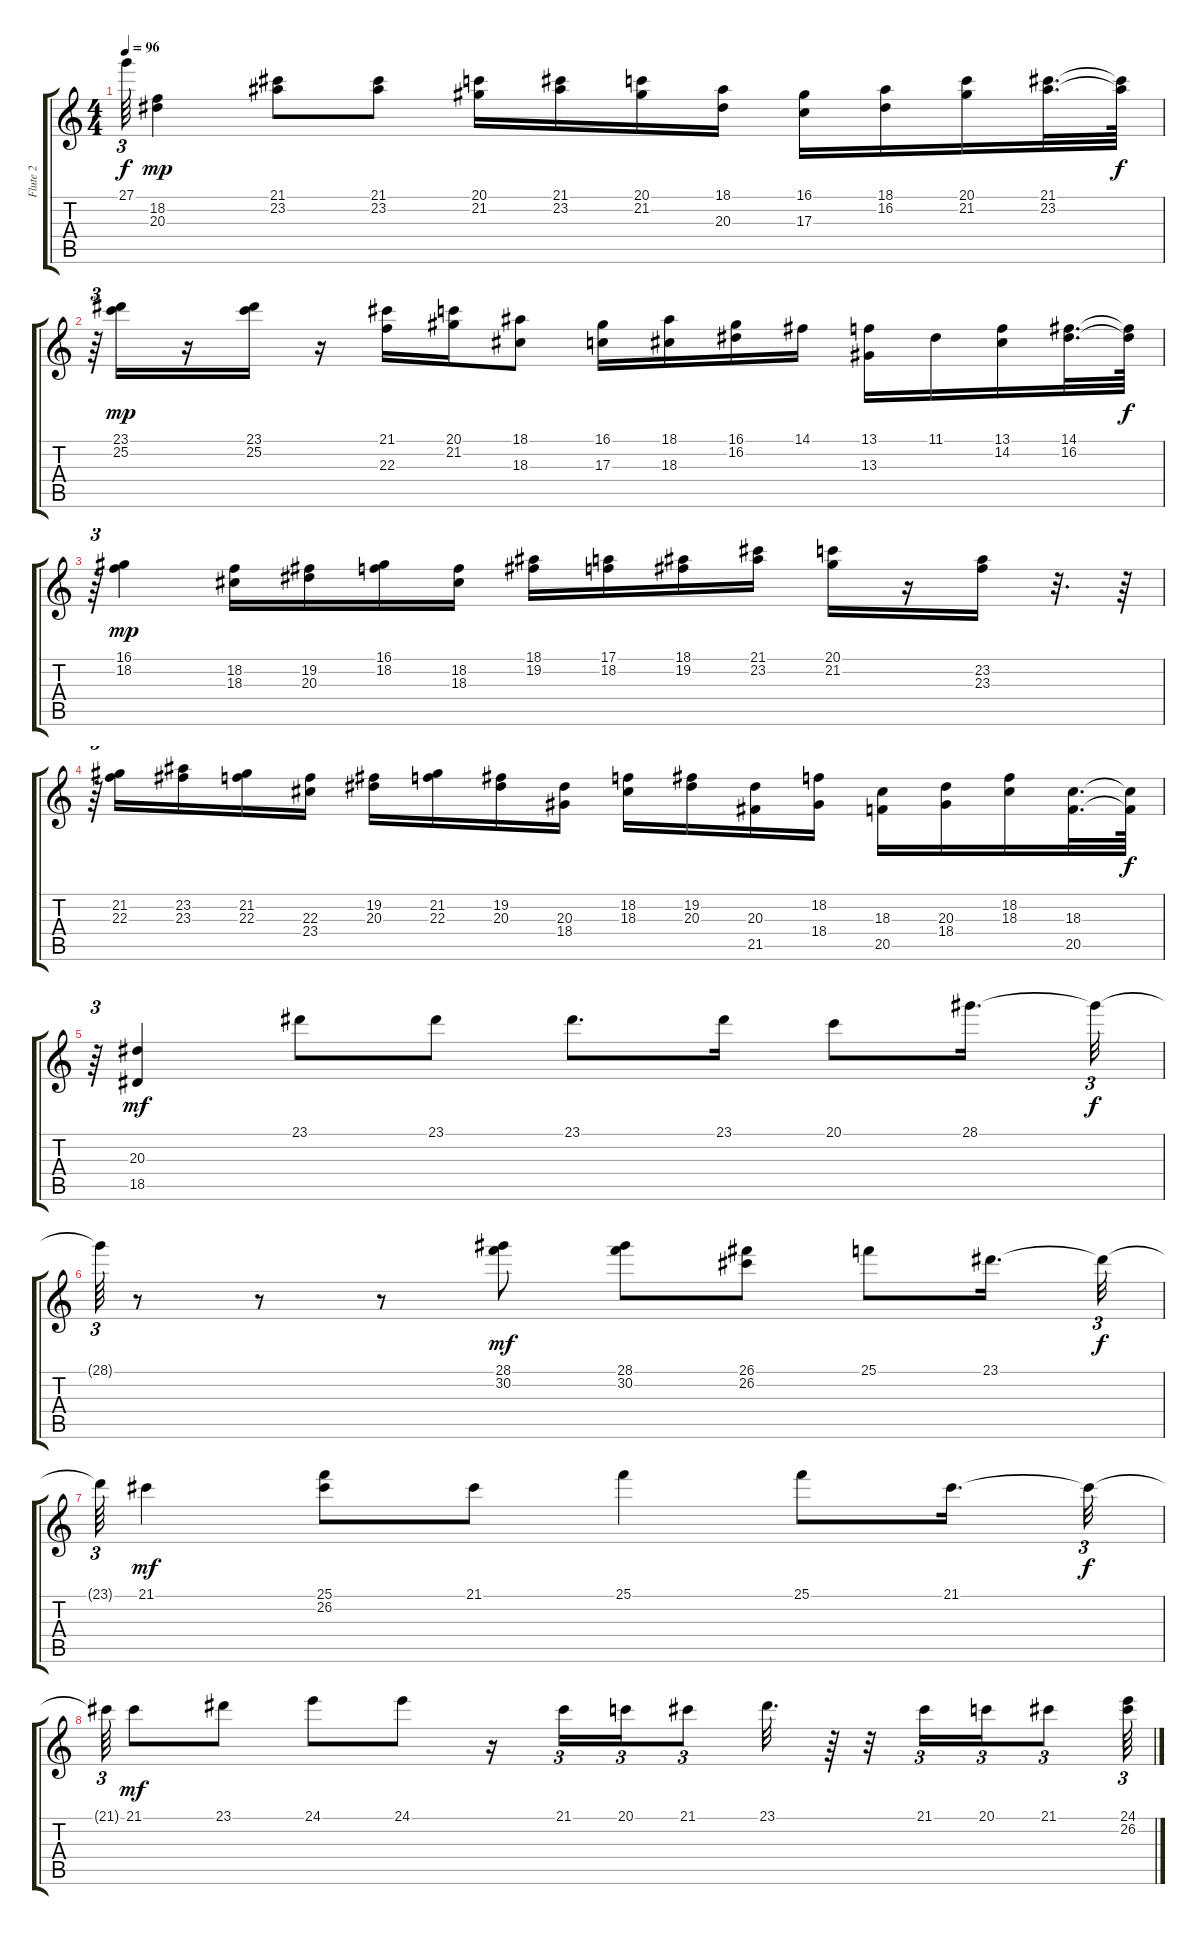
\track ("Flute 2" "Flute 2") {instrument flute}
\staff {score tabs}
\tuning (E4 B3 G3 D3 A2 E2) {hide}
\ts (4 4)
\tempo 96
\clef g2
\ks c
27.1{t}.64{tu (3 2) dy f} (18.2 20.3).4{dy mp} (21.1 23.2).8 (21.1 23.2).8 (20.1 21.2).16 (21.1 23.2).16 (20.1 21.2).16 (18.1 20.3).16 (16.1 17.3).16 (18.1 16.2).16 (20.1 21.2).16 (21.1 23.2).32{d} (21.1{t} 23.2{t}).64{dy f} |
r.64{tu (3 2)} (23.1 25.2).16{dy mp} r.16 (23.1 25.2).16 r.16 (21.1 22.3).16 (20.1 21.2).16 (18.1 18.3).8 (16.1 17.3).16 (18.1 18.3).16 (16.1 16.2).16 14.1.16 (13.1 13.3).16 11.1.16 (13.1 14.2).16 (14.1 16.2).32{d} (14.1{t} 16.2{t}).64{dy f} |
r.64{tu (3 2)} (16.1 18.2).4{dy mp} (18.2 18.3).16 (19.2 20.3).16 (16.1 18.2).16 (18.2 18.3).16 (18.1 19.2).16 (17.1 18.2).16 (18.1 19.2).16 (21.1 23.2).16 (20.1 21.2).16 r.16 (23.2 23.3).16 r.32{d} r.64 |
r.64{tu (3 2)} (21.2 22.3).16 (23.2 23.3).16 (21.2 22.3).16 (22.3 23.4).16 (19.2 20.3).16 (21.2 22.3).16 (19.2 20.3).16 (20.3 18.4).16 (18.2 18.3).16 (19.2 20.3).16 (20.3 21.5).16 (18.2 18.4).16 (18.3 20.5).16 (20.3 18.4).16 (18.2 18.3).16 (18.3 20.5).32{d} (18.3{t} 20.5{t}).64{dy f} |
r.64{tu (3 2)} (20.3 18.5).4{dy mf} 23.1.8 23.1.8 23.1.8{d} 23.1.16 20.1.8 28.1.16{d} 28.1{t}.32{tu (3 2) dy f} |
28.1{t}.64{tu (3 2)} r.8 r.8 r.8 (28.1 30.2).8{dy mf} (28.1 30.2).8 (26.1 26.2).8 25.1.8 23.1.16{d} 23.1{t}.32{tu (3 2) dy f} |
23.1{t}.64{tu (3 2)} 21.1.4{dy mf} (25.1 26.2).8 21.1.8 25.1.4 25.1.8 21.1.16{d} 21.1{t}.32{tu (3 2) dy f} |
21.1{t}.64{tu (3 2)} 21.1.8{dy mf} 23.1.8 24.1.8 24.1.8 r.16 21.1.16{tu (3 2)} 20.1.16{tu (3 2)} 21.1.8{tu (3 2)} 23.1.32{d} r.64 r.32 21.1.16{tu (3 2)} 20.1.16{tu (3 2)} 21.1.8{tu (3 2)} (24.1 26.2).64{tu (3 2)}
